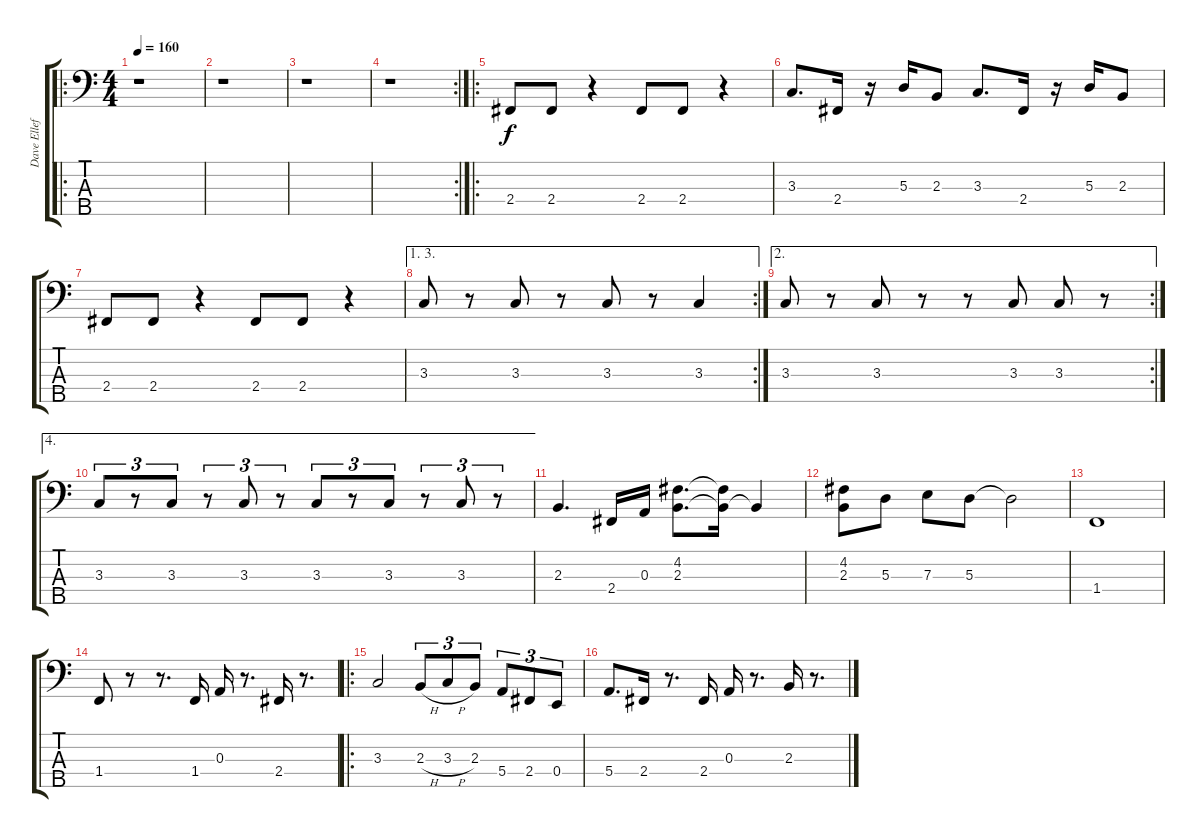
\track ("Dave Ellefson" "Dave Ellef") {instrument electricbasspick}
\staff {score tabs}
\tuning (G2 D2 A1 E1 B0) {hide}
\ro
\ts (4 4)
\tempo 160
\clef f4
\ks c
r.1{dy f instrument electricbasspick} |
r.1 |
r.1 |
\rc 2
r.1 |
\ro
2.4.8 2.4.8 r.4 2.4.8 2.4.8 r.4 |
3.3.8{d} 2.4.16 r.16 5.3.16 2.3.8 3.3.8{d} 2.4.16 r.16 5.3.16 2.3.8 |
2.4.8 2.4.8 r.4 2.4.8 2.4.8 r.4 |
\ae (1 3)
\rc 2
3.3.8 r.8 3.3.8 r.8 3.3.8 r.8 3.3.4 |
\ae 2
\rc 2
3.3.8 r.8 3.3.8 r.8 r.8 3.3.8 3.3.8 r.8 |
\ae 4
3.3.8{tu (3 2)} r.8{tu (3 2)} 3.3.8{tu (3 2)} r.8{tu (3 2)} 3.3.8{tu (3 2)} r.8{tu (3 2)} 3.3.8{tu (3 2)} r.8{tu (3 2)} 3.3.8{tu (3 2)} r.8{tu (3 2)} 3.3.8{tu (3 2)} r.8{tu (3 2)} |
2.3.4{d} 2.4.16 0.3.16 (4.2 2.3).8{d} (4.2{t} 2.3{t}).16 2.3{t}.4 |
(4.2 2.3).8 5.3.8 7.3.8 5.3.8 5.3{t}.2 |
1.4.1 |
1.4.8 r.8 r.8{d} 1.4.16 0.3.16 r.8{d} 2.4.16 r.8{d} |
\ro
3.3.2 2.3{h}.8{tu (3 2)} 3.3{h}.8{tu (3 2)} 2.3.8{tu (3 2)} 5.4.8{tu (3 2)} 2.4.8{tu (3 2)} 0.4.8{tu (3 2)} |
5.4.8{d} 2.4.16 r.8{d} 2.4.16 0.3.16 r.8{d} 2.3.16 r.8{d}
